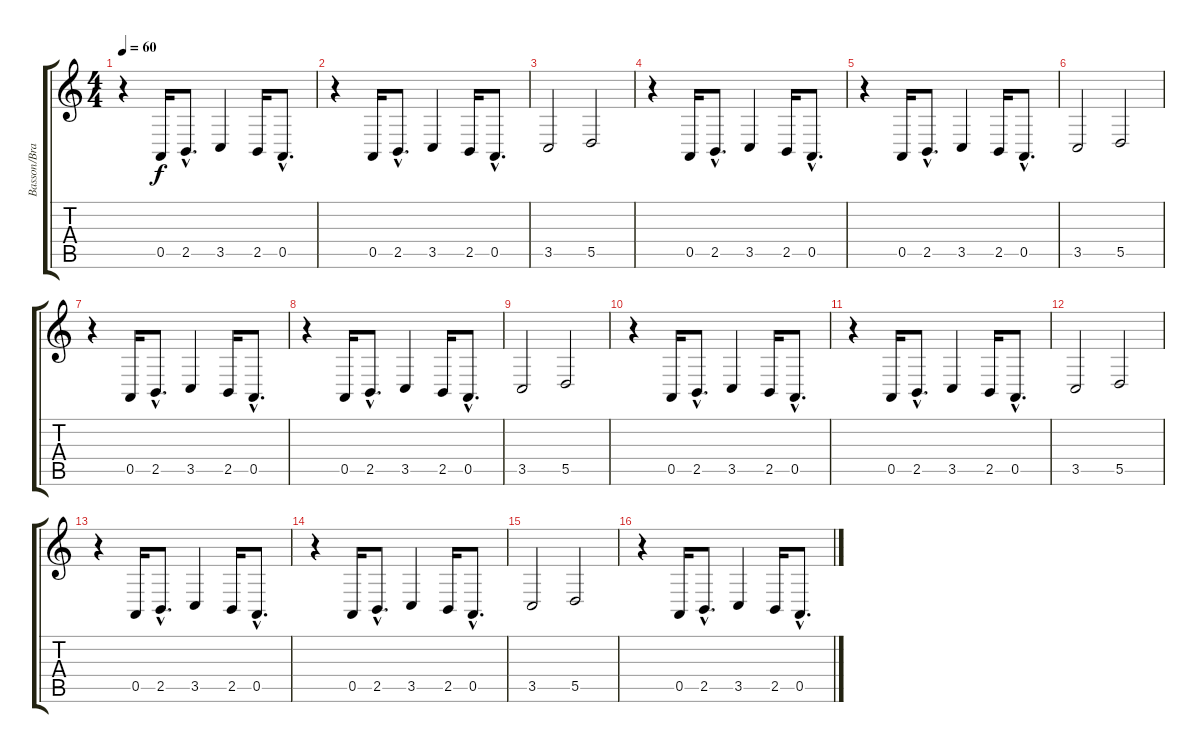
\track ("Basson/Brass" "Basson/Bra") {instrument bassoon}
\staff {score tabs}
\tuning (E4 B3 G3 D3 A2 E2) {hide}
\ts (4 4)
\tempo 60
\clef g2
\ks c
r.4{dy f} 0.5.16{instrument frenchhorn} 2.5{hac}.8{d} 3.5.4 2.5.16 0.5{hac}.8{d} |
r.4 0.5.16{instrument frenchhorn} 2.5{hac}.8{d} 3.5.4 2.5.16 0.5{hac}.8{d} |
3.5.2{instrument frenchhorn} 5.5.2 |
r.4 0.5.16{instrument frenchhorn} 2.5{hac}.8{d} 3.5.4 2.5.16 0.5{hac}.8{d} |
r.4 0.5.16{instrument frenchhorn} 2.5{hac}.8{d} 3.5.4 2.5.16 0.5{hac}.8{d} |
3.5.2{instrument frenchhorn} 5.5.2 |
r.4 0.5.16{instrument frenchhorn} 2.5{hac}.8{d} 3.5.4 2.5.16 0.5{hac}.8{d} |
r.4 0.5.16{instrument frenchhorn} 2.5{hac}.8{d} 3.5.4 2.5.16 0.5{hac}.8{d} |
3.5.2{instrument frenchhorn} 5.5.2 |
r.4 0.5.16{instrument frenchhorn} 2.5{hac}.8{d} 3.5.4 2.5.16 0.5{hac}.8{d} |
r.4 0.5.16{instrument frenchhorn} 2.5{hac}.8{d} 3.5.4 2.5.16 0.5{hac}.8{d} |
3.5.2{instrument frenchhorn} 5.5.2 |
r.4 0.5.16{instrument frenchhorn} 2.5{hac}.8{d} 3.5.4 2.5.16 0.5{hac}.8{d} |
r.4 0.5.16{instrument frenchhorn} 2.5{hac}.8{d} 3.5.4 2.5.16 0.5{hac}.8{d} |
3.5.2{instrument frenchhorn} 5.5.2 |
r.4 0.5.16{instrument frenchhorn} 2.5{hac}.8{d} 3.5.4 2.5.16 0.5{hac}.8{d}
